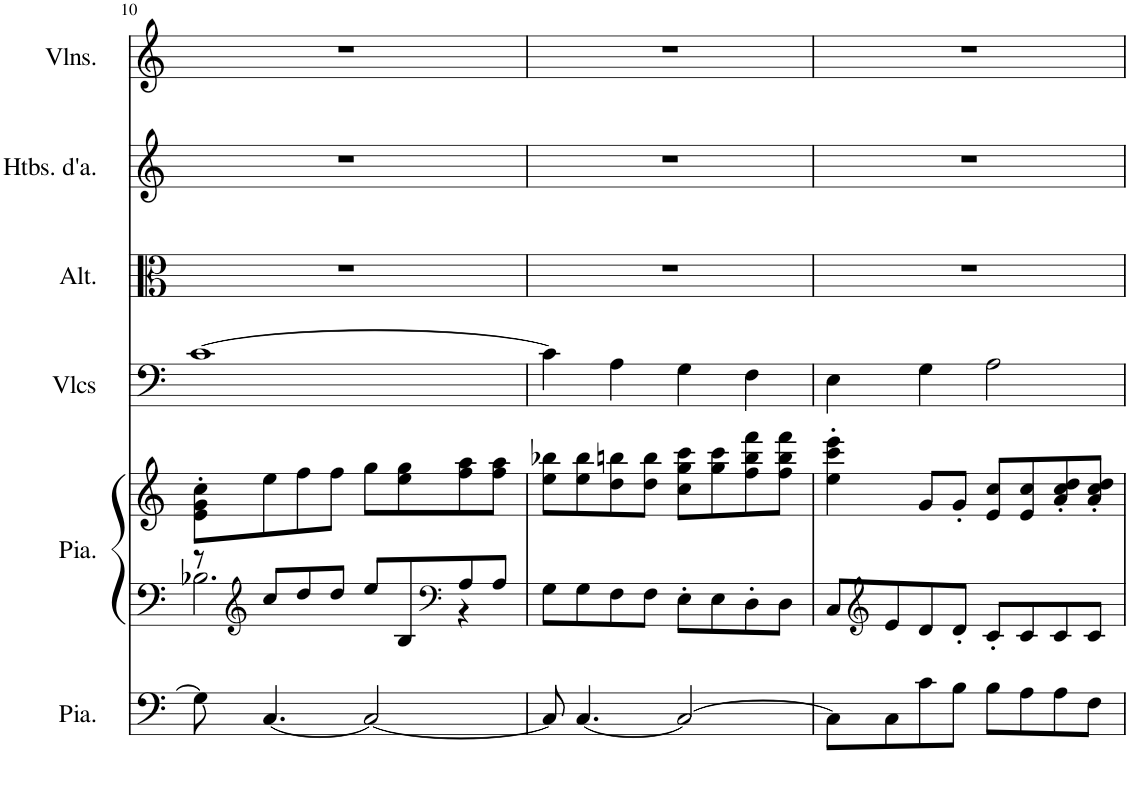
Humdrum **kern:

**kern	**kern	**kern	**kern	**kern	**kern	**kern
*part6	*part5	*part5	*part4	*part3	*part2	*part1
*staff7	*staff6	*staff5	*staff4	*staff3	*staff2	*staff1
*I"Piano, Pedals	*I"Piano, Organ	*	*I"Violoncelles, Bass	*I"Altos, Tenor	*I"Hautbois d'amour, Alto	*I"Violons, Soprano
*I'Pia.	*I'Pia.	*	*I'Vlcs	*I'Alt.	*I'Htbs. d'a.	*I'Vlns.
!!LO:PB:g=z
*clefF4	*clefF4	*clefG2	*clefF4	*clefC3	*clefG2	*clefG2
*	*	*	*	*	*Trd2c3	*
*k[]	*k[]	*k[]	*k[]	*k[]	*k[]	*k[]
*M4/4	*M4/4	*M4/4	*M4/4	*M4/4	*M4/4	*M4/4
=10	=10	=10	=10	=10	=10	=10
*	*^	*	*	*	*	*
8G\]	8r	2.B-X\	8e\' 8g\' 8cc\'L	[1c	1r	1r	1r
*	*clefG2	*	*	*	*	*	*
[4.C/	8cc/L	.	8ee\	.	.	.	.
.	8dd/	.	8ff\	.	.	.	.
.	8dd/J	.	8ff\J	.	.	.	.
2C/_	8ee/L	.	8gg\L	.	.	.	.
.	8B-/	.	8ee\ 8gg\	.	.	.	.
*	*clefF4	*	*	*	*	*	*
.	8A/	4r	8ff\ 8aa\	.	.	.	.
.	8A/J	.	8ff\ 8aa\J	.	.	.	.
*	*v	*v	*	*	*	*	*
=11	=11	=11	=11	=11	=11	=11
8C/]	8G\L	8ee\ 8bb-X\L	4c\]	1r	1r	1r
[4.C/	8G\	8ee\ 8bb-\	.	.	.	.
.	8F\	8dd\ 8bbn\	4A\	.	.	.
.	8F\J	8dd\ 8bb\J	.	.	.	.
2C/_	8E'\L	8cc\ 8gg\ 8ccc\L	4G\	.	.	.
.	8E\	8gg\ 8ccc\	.	.	.	.
.	8D'\	8ff\ 8bb\ 8fff\	4F\	.	.	.
.	8D\J	8ff\ 8bb\ 8fff\J	.	.	.	.
=12	=12	=12	=12	=12	=12	=12
8C\L]	8C/L	4ee\' 4ccc\' 4eee\'	4E\	1r	1r	1r
*	*clefG2	*	*	*	*	*
8C\	8e/	.	.	.	.	.
8c\	8d/	8g/L	4G\	.	.	.
8B\J	8d'/J	8g'/J	.	.	.	.
8B\L	8c'/L	8e/ 8cc/L	2A\	.	.	.
8A\	8c/	8e/ 8cc/	.	.	.	.
8A\	8c/	8a/' 8cc/' 8dd/'	.	.	.	.
8F\J	8c/J	8a/' 8cc/' 8dd/'J	.	.	.	.
=	=	=	=	=	=	=
*-	*-	*-	*-	*-	*-	*-
